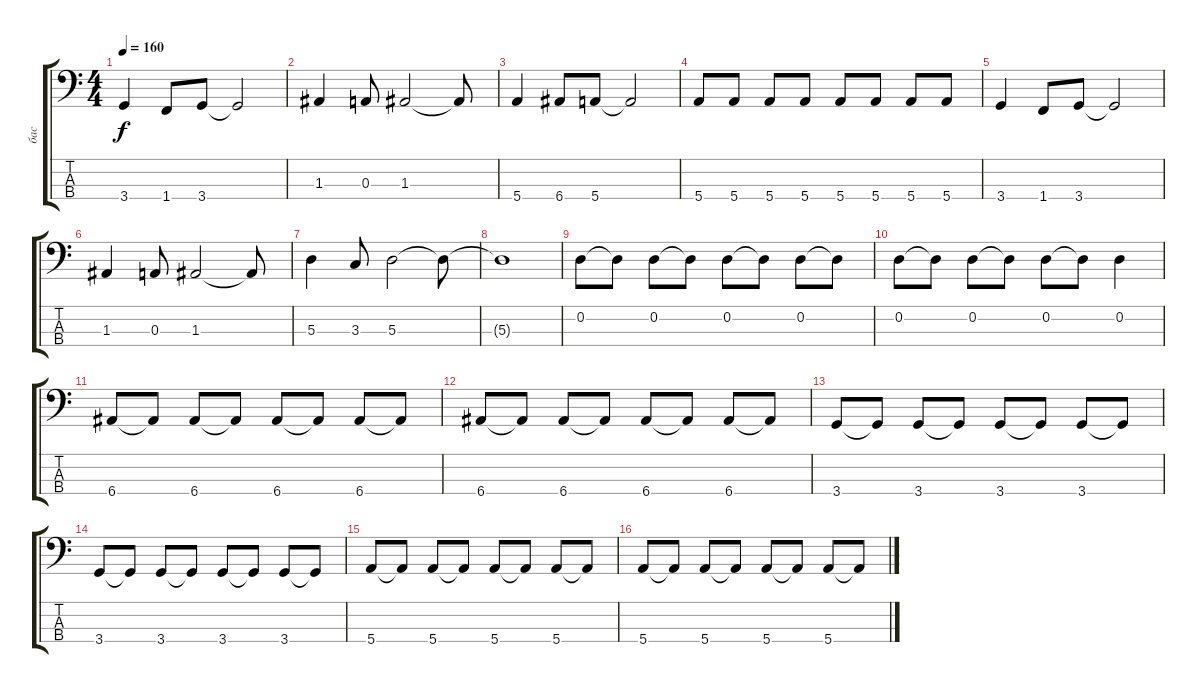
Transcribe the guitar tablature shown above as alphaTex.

\track ("бас" "бас") {instrument electricbassfinger}
\staff {score tabs}
\tuning (G2 D2 A1 E1) {hide}
\ts (4 4)
\tempo 160
\clef f4
\ks c
3.4.4{dy f} 1.4.8 3.4.8 3.4{t}.2 |
1.3.4 0.3.8 1.3.2 1.3{t}.8 |
5.4.4 6.4.8 5.4.8 5.4{t}.2 |
5.4.8 5.4.8 5.4.8 5.4.8 5.4.8 5.4.8 5.4.8 5.4.8 |
3.4.4 1.4.8 3.4.8 3.4{t}.2 |
1.3.4 0.3.8 1.3.2 1.3{t}.8 |
5.3.4 3.3.8 5.3.2 5.3{t}.8 |
5.3{t}.1 |
0.2.8 0.2{t}.8 0.2.8 0.2{t}.8 0.2.8 0.2{t}.8 0.2.8 0.2{t}.8 |
0.2.8 0.2{t}.8 0.2.8 0.2{t}.8 0.2.8 0.2{t}.8 0.2.4 |
6.4.8 6.4{t}.8 6.4.8 6.4{t}.8 6.4.8 6.4{t}.8 6.4.8 6.4{t}.8 |
6.4.8 6.4{t}.8 6.4.8 6.4{t}.8 6.4.8 6.4{t}.8 6.4.8 6.4{t}.8 |
3.4.8 3.4{t}.8 3.4.8 3.4{t}.8 3.4.8 3.4{t}.8 3.4.8 3.4{t}.8 |
3.4.8 3.4{t}.8 3.4.8 3.4{t}.8 3.4.8 3.4{t}.8 3.4.8 3.4{t}.8 |
5.4.8 5.4{t}.8 5.4.8 5.4{t}.8 5.4.8 5.4{t}.8 5.4.8 5.4{t}.8 |
5.4.8 5.4{t}.8 5.4.8 5.4{t}.8 5.4.8 5.4{t}.8 5.4.8 5.4{t}.8
